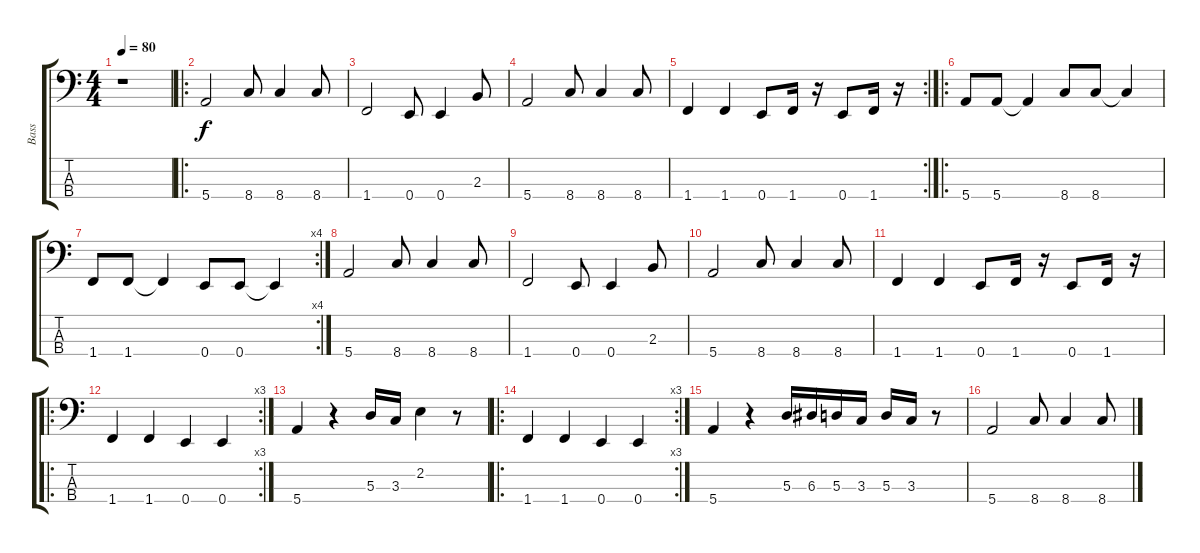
\track ("Bass" "Bass") {instrument electricbasspick}
\staff {score tabs}
\tuning (G2 D2 A1 E1) {hide}
\ts (4 4)
\tempo 80
\clef f4
\ks c
r.1{dy f instrument electricbasspick} |
\ro
5.4.2 8.4.8 8.4.4 8.4.8 |
1.4.2 0.4.8 0.4.4 2.3.8 |
5.4.2 8.4.8 8.4.4 8.4.8 |
\rc 2
1.4.4 1.4.4 0.4.8 1.4.16 r.16 0.4.8 1.4.16 r.16 |
\ro
5.4.8 5.4.8 5.4{t}.4 8.4.8 8.4.8 8.4{t}.4 |
\rc 4
1.4.8 1.4.8 1.4{t}.4 0.4.8 0.4.8 0.4{t}.4 |
5.4.2 8.4.8 8.4.4 8.4.8 |
1.4.2 0.4.8 0.4.4 2.3.8 |
5.4.2 8.4.8 8.4.4 8.4.8 |
1.4.4 1.4.4 0.4.8 1.4.16 r.16 0.4.8 1.4.16 r.16 |
\ro
\rc 3
1.4.4 1.4.4 0.4.4 0.4.4 |
5.4.4 r.4 5.3.16 3.3.16 2.2.4 r.8 |
\ro
\rc 3
1.4.4 1.4.4 0.4.4 0.4.4 |
5.4.4 r.4 5.3.16 6.3.16 5.3.16 3.3.16 5.3.16 3.3.16 r.8 |
5.4.2 8.4.8 8.4.4 8.4.8
